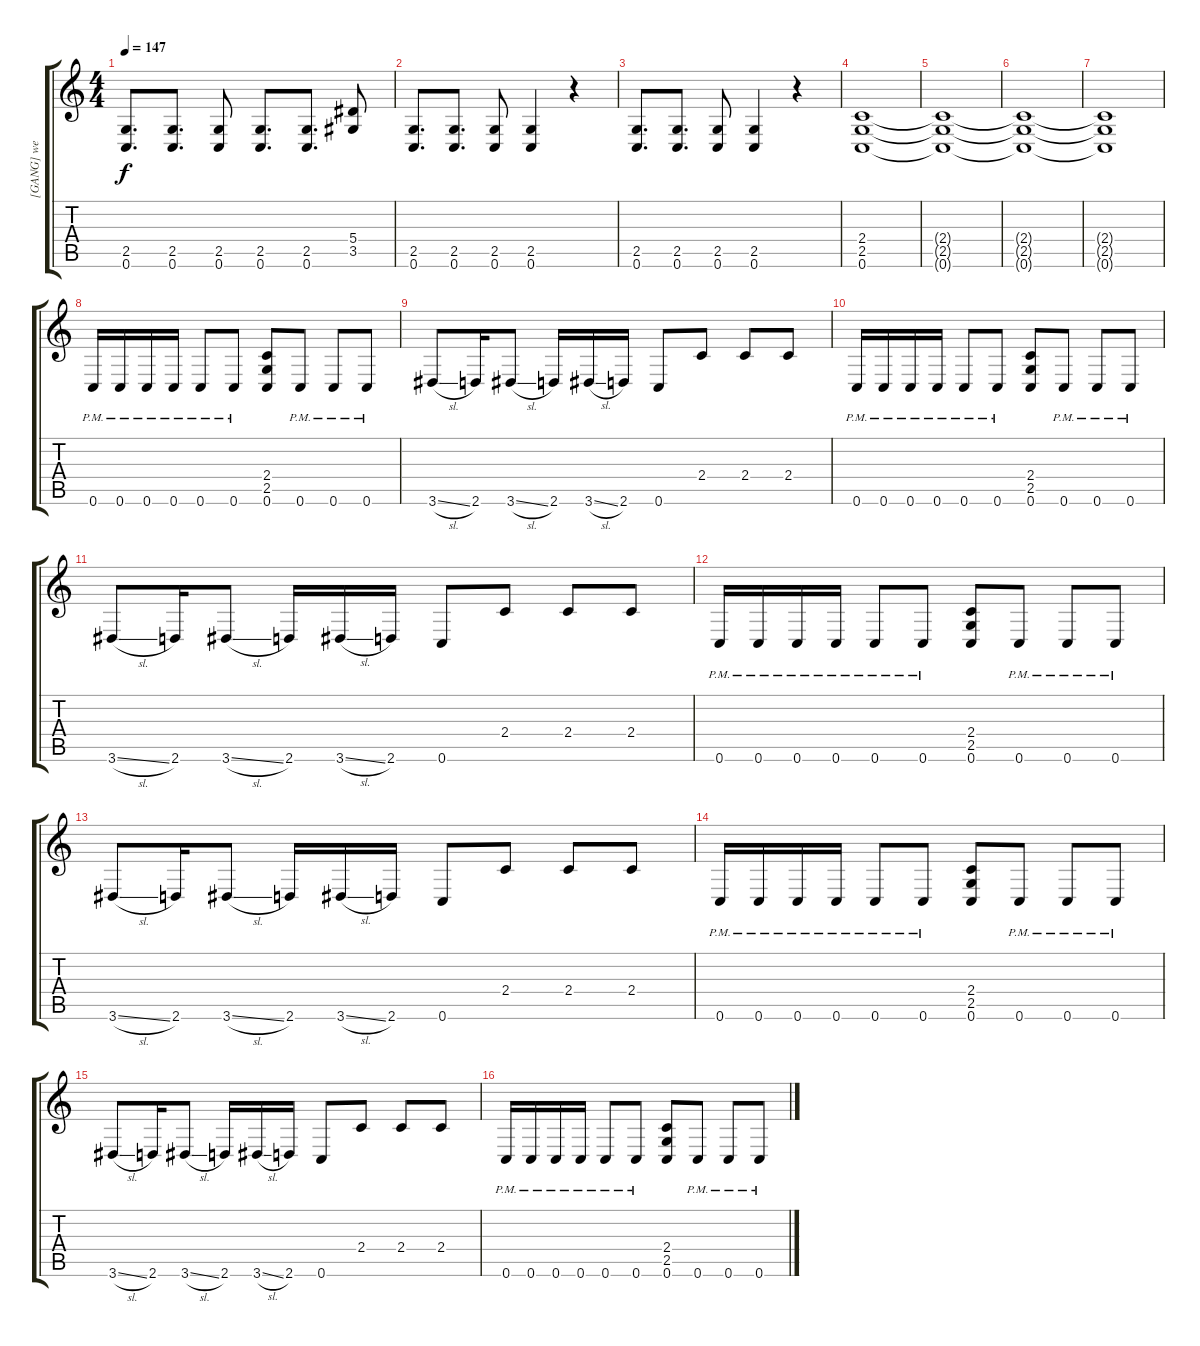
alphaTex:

\track ("[GANG] we miss you!" "[GANG] we ") {instrument overdrivenguitar}
\staff {score tabs}
\tuning (C4 G3 Eb3 Bb2 F2 C2) {hide}
\ts (4 4)
\tempo 147
\clef g2
\ks c
(2.5 0.6).8{d dy f} (2.5 0.6).8{d} (2.5 0.6).8 (2.5 0.6).8{d} (2.5 0.6).8{d} (5.4 3.5).8 |
(2.5 0.6).8{d} (2.5 0.6).8{d} (2.5 0.6).8 (2.5 0.6).4 r.4 |
(2.5 0.6).8{d} (2.5 0.6).8{d} (2.5 0.6).8 (2.5 0.6).4 r.4 |
(2.4 2.5 0.6).1 |
(2.4{t} 2.5{t} 0.6{t}).1 |
(2.4{t} 2.5{t} 0.6{t}).1 |
(2.4{t} 2.5{t} 0.6{t}).1 |
0.6{pm}.16 0.6{pm}.16 0.6{pm}.16 0.6{pm}.16 0.6{pm}.8 0.6{pm}.8 (2.4 2.5 0.6).8 0.6{pm}.8 0.6{pm}.8 0.6{pm}.8 |
3.6{sl}.8 2.6.16 3.6{sl}.8 2.6.16 3.6{sl}.16 2.6.16 0.6.8 2.4.8 2.4.8 2.4.8 |
0.6{pm}.16 0.6{pm}.16 0.6{pm}.16 0.6{pm}.16 0.6{pm}.8 0.6{pm}.8 (2.4 2.5 0.6).8 0.6{pm}.8 0.6{pm}.8 0.6{pm}.8 |
3.6{sl}.8 2.6.16 3.6{sl}.8 2.6.16 3.6{sl}.16 2.6.16 0.6.8 2.4.8 2.4.8 2.4.8 |
0.6{pm}.16 0.6{pm}.16 0.6{pm}.16 0.6{pm}.16 0.6{pm}.8 0.6{pm}.8 (2.4 2.5 0.6).8 0.6{pm}.8 0.6{pm}.8 0.6{pm}.8 |
3.6{sl}.8 2.6.16 3.6{sl}.8 2.6.16 3.6{sl}.16 2.6.16 0.6.8 2.4.8 2.4.8 2.4.8 |
0.6{pm}.16 0.6{pm}.16 0.6{pm}.16 0.6{pm}.16 0.6{pm}.8 0.6{pm}.8 (2.4 2.5 0.6).8 0.6{pm}.8 0.6{pm}.8 0.6{pm}.8 |
3.6{sl}.8 2.6.16 3.6{sl}.8 2.6.16 3.6{sl}.16 2.6.16 0.6.8 2.4.8 2.4.8 2.4.8 |
0.6{pm}.16 0.6{pm}.16 0.6{pm}.16 0.6{pm}.16 0.6{pm}.8 0.6{pm}.8 (2.4 2.5 0.6).8 0.6{pm}.8 0.6{pm}.8 0.6{pm}.8
